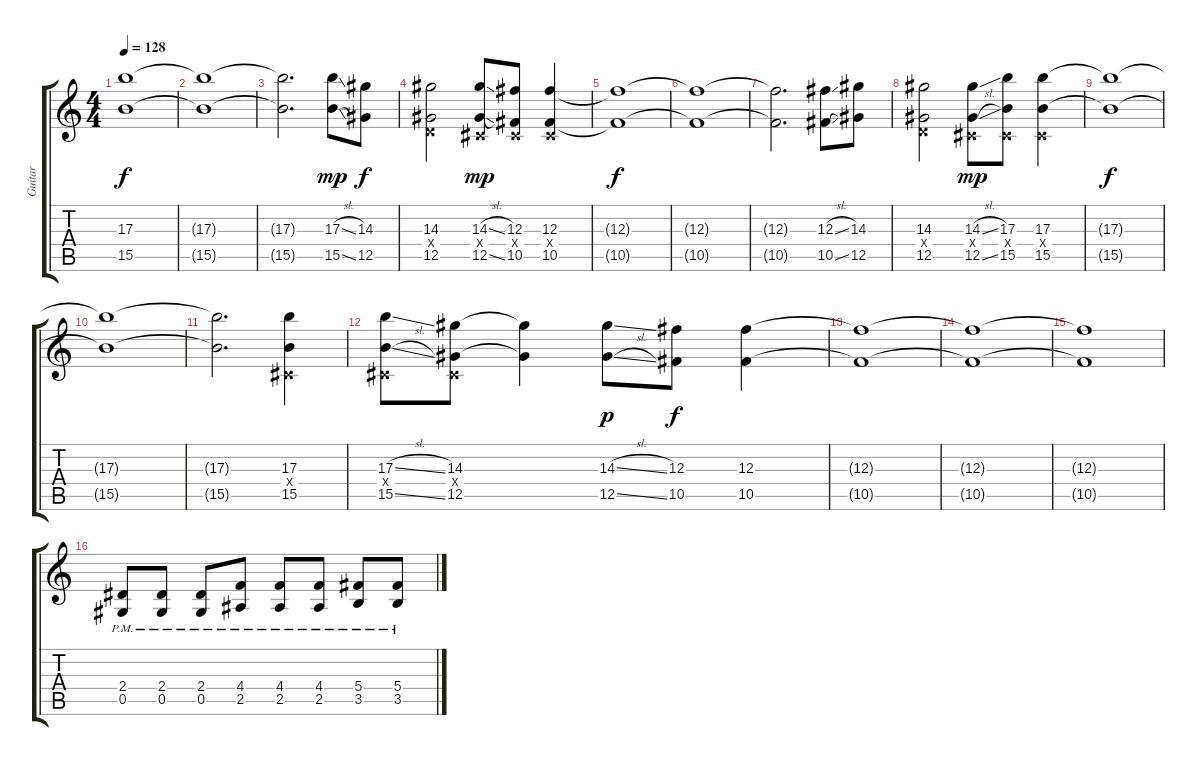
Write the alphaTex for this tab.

\track ("Guitar" "Guitar") {instrument distortionguitar}
\staff {score tabs}
\tuning (Eb4 Bb3 Gb3 Db3 Ab2 Eb2) {hide}
\ts (4 4)
\tempo 128
\clef g2
\ks c
(17.3{t} 15.5{t}).1{dy f} |
(17.3{t} 15.5{t}).1 |
(17.3{t} 15.5{t}).2{d} (17.3{sl} 15.5{sl}).8{dy mp} (14.3 12.5).8{dy f} |
(14.3 1.4{x} 12.5).2 (14.3{sl} 0.4{x} 12.5{sl}).8{dy mp} (12.3 0.4{x} 10.5).8 (12.3 0.4{x} 10.5).4 |
(12.3{t} 10.5{t}).1{dy f} |
(12.3{t} 10.5{t}).1 |
(12.3{t} 10.5{t}).2{d} (12.3{sl} 10.5{sl}).8 (14.3 12.5).8 |
(14.3 1.4{x} 12.5).2 (14.3{sl} 0.4{x} 12.5{sl}).8{dy mp} (17.3 0.4{x} 15.5).8 (17.3 0.4{x} 15.5).4 |
(17.3{t} 15.5{t}).1{dy f} |
(17.3{t} 15.5{t}).1 |
(17.3{t} 15.5{t}).2{d} (17.3 0.4{x} 15.5).4 |
(17.3{sl} 0.4{x} 15.5{sl}).8 (14.3 0.4{x} 12.5).8 (14.3{t} 12.5{t}).4 (14.3{sl} 12.5{sl}).8{dy p} (12.3 10.5).8{dy f} (12.3 10.5).4 |
(12.3{t} 10.5{t}).1 |
(12.3{t} 10.5{t}).1 |
(12.3{t} 10.5{t}).1 |
(2.4{pm} 0.5{pm}).8 (2.4{pm} 0.5{pm}).8 (2.4{pm} 0.5{pm}).8 (4.4{pm} 2.5{pm}).8 (4.4{pm} 2.5{pm}).8 (4.4{pm} 2.5{pm}).8 (5.4{pm} 3.5{pm}).8 (5.4{pm} 3.5{pm}).8
